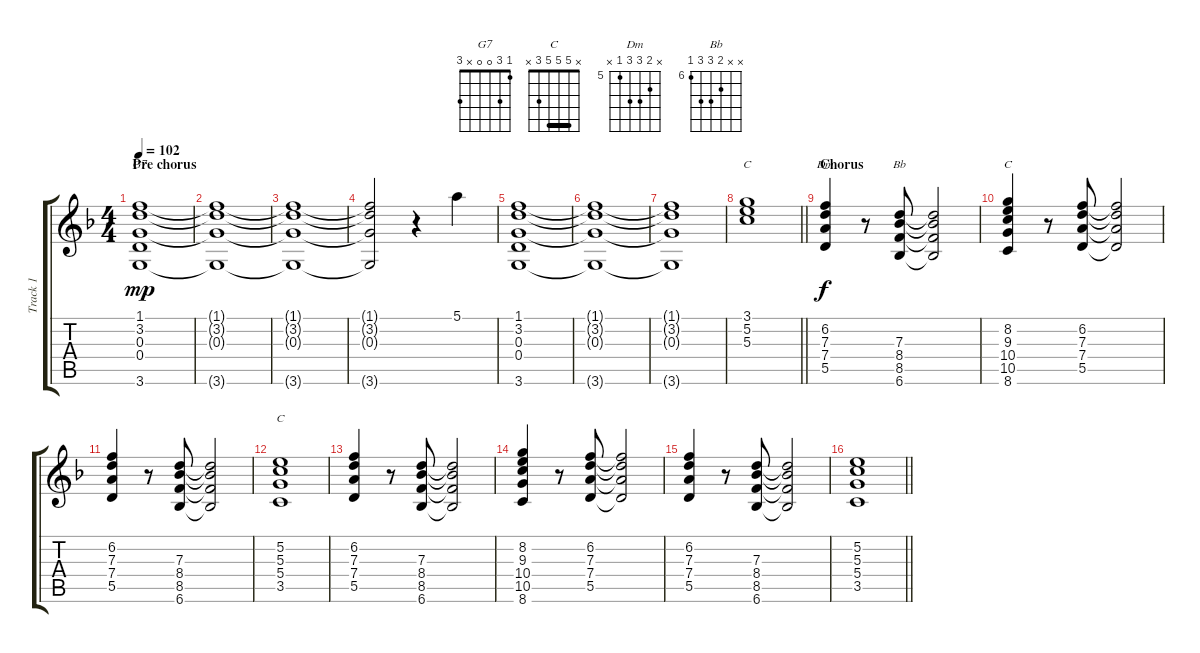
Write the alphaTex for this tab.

\track ("Track 1" "Track 1") {instrument acousticguitarsteel}
\staff {score tabs}
\tuning (E4 B3 G3 D3 A2 E2) {hide}
\chord ("G7" 1 3 0 0 x 3)
\chord ("C" 3 5 5 x x x)
\chord ("Dm" x 6 7 7 5 x) {firstfret 5}
\chord ("Bb" x x 7 8 8 6) {firstfret 6}
\chord ("C" x 8 9 10 10 8) {firstfret 8 barre 8}
\chord ("C" x 5 5 5 3 x) {barre 5}
\ts (4 4)
\section ("" "Pre chorus")
\tempo 102
\clef g2
\ks dminor
(1.1 3.2 0.3 0.4 3.6).1{ch "G7" dy mp} |
(1.1{t} 3.2{t} 0.3{t} 3.6{t}).1 |
(1.1{t} 3.2{t} 0.3{t} 3.6{t}).1 |
(1.1{t} 3.2{t} 0.3{t} 3.6{t}).2 r.4 5.1.4 |
(1.1 3.2 0.3 0.4 3.6).1 |
(1.1{t} 3.2{t} 0.3{t} 3.6{t}).1 |
(1.1{t} 3.2{t} 0.3{t} 3.6{t}).1 |
\barLineRight lightlight
(3.1 5.2 5.3).1{ch "C"} |
\section ("" "Chorus")
(6.2 7.3 7.4 5.5).4{ch "Dm" dy f} r.8 (7.3 8.4 8.5 6.6).8{ch "Bb"} (7.3{t} 8.4{t} 8.5{t} 6.6{t}).2 |
(8.2 9.3 10.4 10.5 8.6).4{ch "C"} r.8 (6.2 7.3 7.4 5.5).8 (6.2{t} 7.3{t} 7.4{t} 5.5{t}).2 |
(6.2 7.3 7.4 5.5).4 r.8 (7.3 8.4 8.5 6.6).8 (7.3{t} 8.4{t} 8.5{t} 6.6{t}).2 |
(5.2 5.3 5.4 3.5).1{ch "C"} |
(6.2 7.3 7.4 5.5).4 r.8 (7.3 8.4 8.5 6.6).8 (7.3{t} 8.4{t} 8.5{t} 6.6{t}).2 |
(8.2 9.3 10.4 10.5 8.6).4 r.8 (6.2 7.3 7.4 5.5).8 (6.2{t} 7.3{t} 7.4{t} 5.5{t}).2 |
(6.2 7.3 7.4 5.5).4 r.8 (7.3 8.4 8.5 6.6).8 (7.3{t} 8.4{t} 8.5{t} 6.6{t}).2 |
\barLineRight lightlight
(5.2 5.3 5.4 3.5).1
